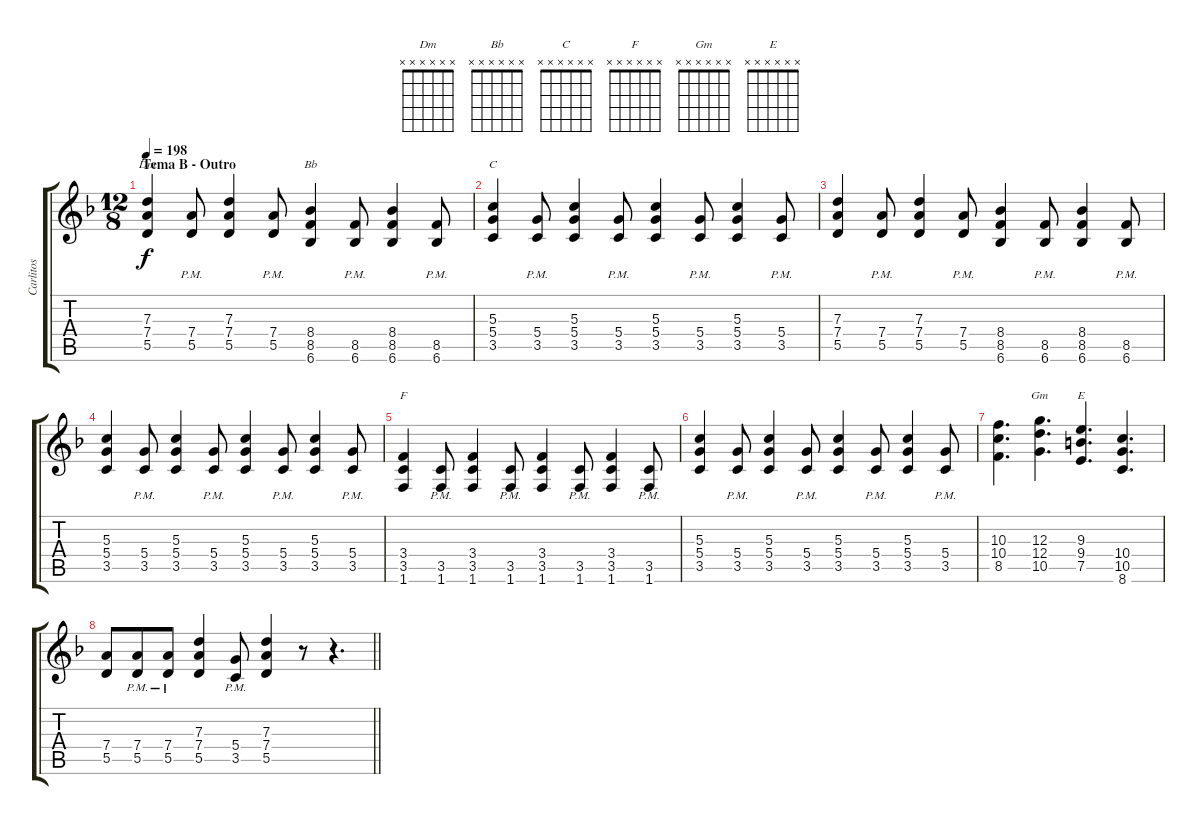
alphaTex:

\track ("Carlitos" "Carlitos") {instrument distortionguitar}
\staff {score tabs}
\tuning (E4 B3 G3 D3 A2 E2) {hide}
\chord ("Dm" x x x x x x)
\chord ("Bb" x x x x x x)
\chord ("C" x x x x x x)
\chord ("F" x x x x x x)
\chord ("Gm" x x x x x x)
\chord ("E" x x x x x x)
\ts (12 8)
\section ("" "Tema B - Outro")
\tempo 198
\clef g2
\ks dminor
(7.3 7.4 5.5).4{ch "Dm" dy f} (7.4{pm} 5.5{pm}).8 (7.3 7.4 5.5).4 (7.4{pm} 5.5{pm}).8 (8.4 8.5 6.6).4{ch "Bb"} (8.5{pm} 6.6{pm}).8 (8.4 8.5 6.6).4 (8.5{pm} 6.6{pm}).8 |
(5.3 5.4 3.5).4{ch "C"} (5.4{pm} 3.5{pm}).8 (5.3 5.4 3.5).4 (5.4{pm} 3.5{pm}).8 (5.3 5.4 3.5).4 (5.4{pm} 3.5{pm}).8 (5.3 5.4 3.5).4 (5.4{pm} 3.5{pm}).8 |
(7.3 7.4 5.5).4 (7.4{pm} 5.5{pm}).8 (7.3 7.4 5.5).4 (7.4{pm} 5.5{pm}).8 (8.4 8.5 6.6).4 (8.5{pm} 6.6{pm}).8 (8.4 8.5 6.6).4 (8.5{pm} 6.6{pm}).8 |
(5.3 5.4 3.5).4 (5.4{pm} 3.5{pm}).8 (5.3 5.4 3.5).4 (5.4{pm} 3.5{pm}).8 (5.3 5.4 3.5).4 (5.4{pm} 3.5{pm}).8 (5.3 5.4 3.5).4 (5.4{pm} 3.5{pm}).8 |
(3.4 3.5 1.6).4{ch "F"} (3.5{pm} 1.6{pm}).8 (3.4 3.5 1.6).4 (3.5{pm} 1.6{pm}).8 (3.4 3.5 1.6).4 (3.5{pm} 1.6{pm}).8 (3.4 3.5 1.6).4 (3.5{pm} 1.6{pm}).8 |
(5.3 5.4 3.5).4 (5.4{pm} 3.5{pm}).8 (5.3 5.4 3.5).4 (5.4{pm} 3.5{pm}).8 (5.3 5.4 3.5).4 (5.4{pm} 3.5{pm}).8 (5.3 5.4 3.5).4 (5.4{pm} 3.5{pm}).8 |
(10.3 10.4 8.5).4{d} (12.3 12.4 10.5).4{d ch "Gm"} (9.3 9.4 7.5).4{d ch "E"} (10.4 10.5 8.6).4{d} |
\barLineRight lightlight
(7.4 5.5).8 (7.4{pm} 5.5{pm}).8 (7.4{pm} 5.5{pm}).8 (7.3 7.4 5.5).4 (5.4{pm} 3.5{pm}).8 (7.3 7.4 5.5).4 r.8 r.4{d}
